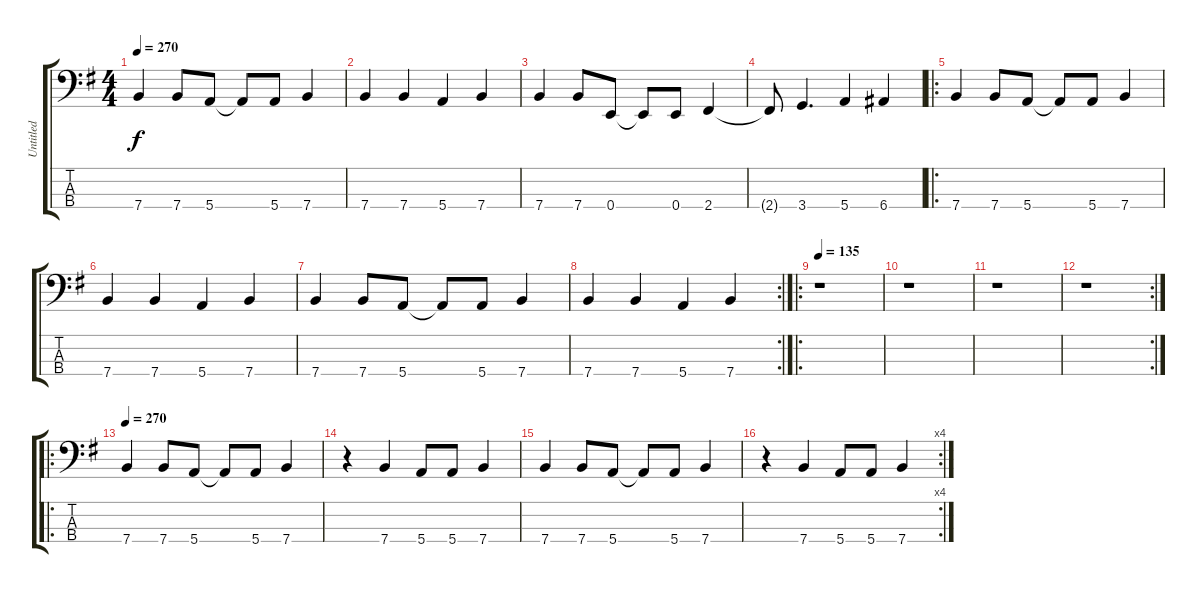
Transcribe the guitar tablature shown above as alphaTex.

\track ("Untitled" "Untitled") {instrument electricbassfinger}
\staff {score tabs}
\tuning (G2 D2 A1 E1) {hide}
\ts (4 4)
\tempo 270
\clef f4
\ks g
7.4.4{dy f} 7.4.8 5.4.8 5.4{t}.8 5.4.8 7.4.4 |
7.4.4 7.4.4 5.4.4 7.4.4 |
7.4.4 7.4.8 0.4.8 0.4{t}.8 0.4.8 2.4.4 |
2.4{t}.8 3.4.4{d} 5.4.4 6.4.4 |
\ro
7.4.4 7.4.8 5.4.8 5.4{t}.8 5.4.8 7.4.4 |
7.4.4 7.4.4 5.4.4 7.4.4 |
7.4.4 7.4.8 5.4.8 5.4{t}.8 5.4.8 7.4.4 |
\rc 2
7.4.4 7.4.4 5.4.4 7.4.4 |
\ro
\tempo 135
r.1 |
r.1 |
r.1 |
\rc 2
r.1 |
\ro
\tempo 270
7.4.4 7.4.8 5.4.8 5.4{t}.8 5.4.8 7.4.4 |
r.4 7.4.4 5.4.8 5.4.8 7.4.4 |
7.4.4 7.4.8 5.4.8 5.4{t}.8 5.4.8 7.4.4 |
\rc 4
r.4 7.4.4 5.4.8 5.4.8 7.4.4
